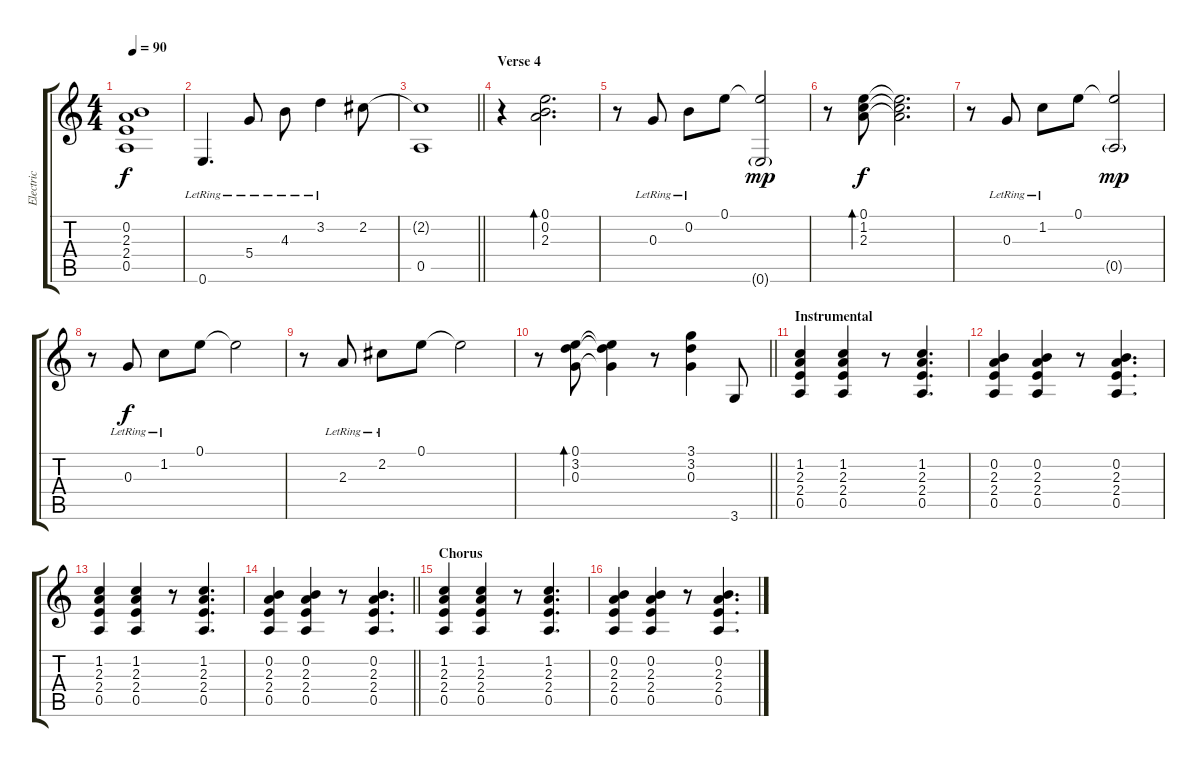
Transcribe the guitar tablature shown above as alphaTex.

\track ("Electric" "Electric") {instrument overdrivenguitar}
\staff {score tabs}
\tuning (E4 B3 G3 D3 A2 E2) {hide}
\ts (4 4)
\tempo 90
\clef g2
\ks c
(0.2 2.3 2.4 0.5).1{dy f} |
0.6{lr}.4{d} 5.4{lr}.8 4.3{lr}.8 3.2{lr}.4 2.2.8 |
\barLineRight lightlight
(2.2{t} 0.5).1 |
\section ("" "Verse 4")
r.4 (0.1 0.2 2.3).2{d bd 240} |
r.8 0.3{lr}.8 0.2{lr}.8 0.1.8 (0.1{t} 0.6{g}).2{dy mp} |
r.8 (0.1 1.2 2.3).8{bd 240 dy f} (0.1{t} 1.2{t} 2.3{t}).2{d} |
r.8 0.3{lr}.8 1.2{lr}.8 0.1.8 (0.1{t} 0.5{g}).2{dy mp} |
r.8 0.3{lr}.8{dy f} 1.2{lr}.8 0.1.8 0.1{t}.2 |
r.8 2.3{lr}.8 2.2{lr}.8 0.1.8 0.1{t}.2 |
\barLineRight lightlight
r.8 (0.1 3.2 0.3).8{bd 240} (0.1{t} 3.2{t} 0.3{t}).4 r.8 (3.1 3.2 0.3).4 3.6.8 |
\section ("" "Instrumental")
(1.2 2.3 2.4 0.5).4 (1.2 2.3 2.4 0.5).4 r.8 (1.2 2.3 2.4 0.5).4{d} |
(0.2 2.3 2.4 0.5).4 (0.2 2.3 2.4 0.5).4 r.8 (0.2 2.3 2.4 0.5).4{d} |
(1.2 2.3 2.4 0.5).4 (1.2 2.3 2.4 0.5).4 r.8 (1.2 2.3 2.4 0.5).4{d} |
\barLineRight lightlight
(0.2 2.3 2.4 0.5).4 (0.2 2.3 2.4 0.5).4 r.8 (0.2 2.3 2.4 0.5).4{d} |
\section ("" "Chorus")
(1.2 2.3 2.4 0.5).4 (1.2 2.3 2.4 0.5).4 r.8 (1.2 2.3 2.4 0.5).4{d} |
(0.2 2.3 2.4 0.5).4 (0.2 2.3 2.4 0.5).4 r.8 (0.2 2.3 2.4 0.5).4{d}
